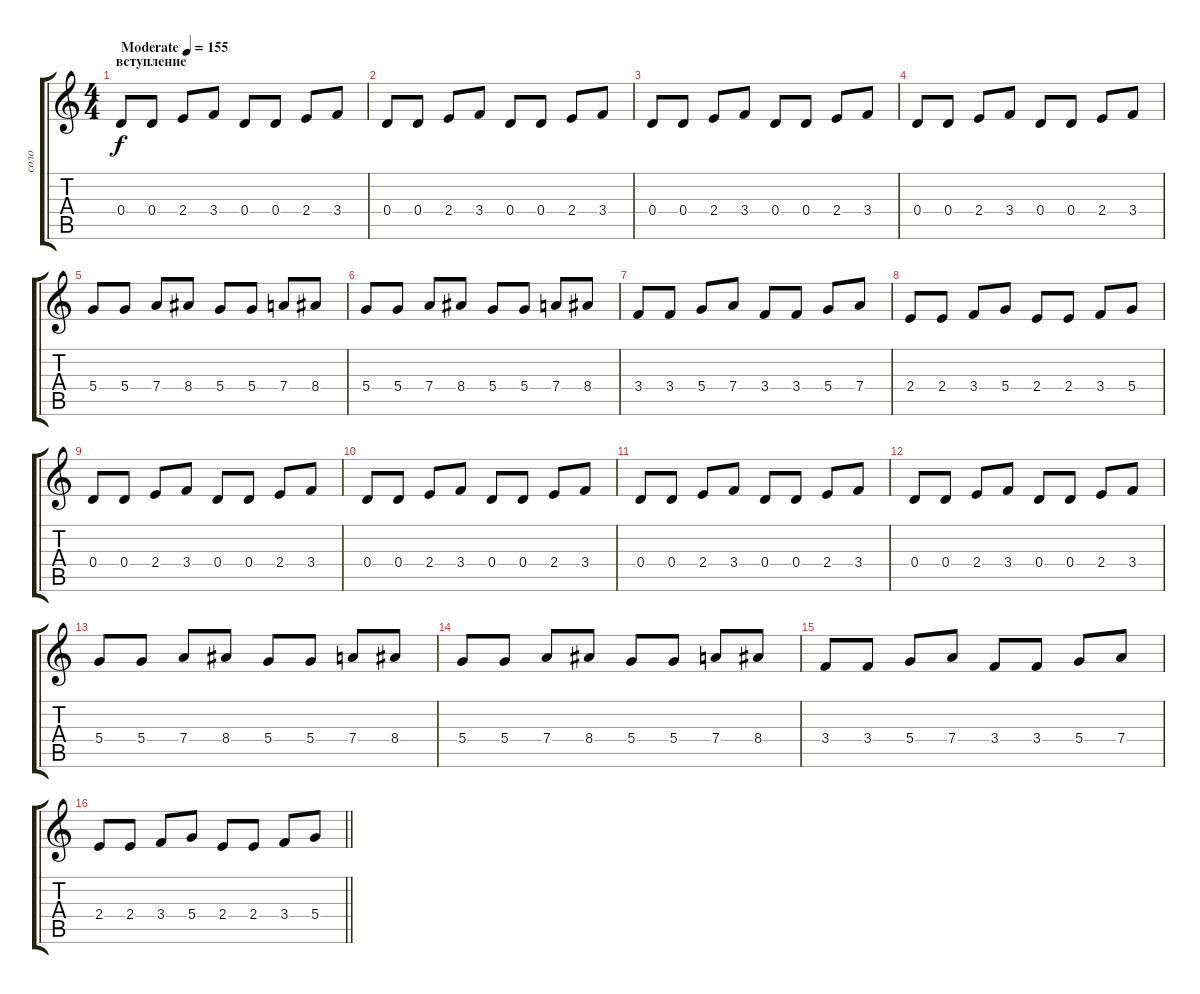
\track ("соло" "соло") {instrument overdrivenguitar}
\staff {score tabs}
\tuning (E4 B3 G3 D3 A2 E2) {hide}
\ts (4 4)
\section ("" "вступление")
\tempo (155 "Moderate")
\clef g2
\ks c
0.4.8{dy f instrument overdrivenguitar} 0.4.8 2.4.8 3.4.8 0.4.8 0.4.8 2.4.8 3.4.8 |
0.4.8 0.4.8 2.4.8 3.4.8 0.4.8 0.4.8 2.4.8 3.4.8 |
0.4.8 0.4.8 2.4.8 3.4.8 0.4.8 0.4.8 2.4.8 3.4.8 |
0.4.8 0.4.8 2.4.8 3.4.8 0.4.8 0.4.8 2.4.8 3.4.8 |
5.4.8 5.4.8 7.4.8 8.4.8 5.4.8 5.4.8 7.4.8 8.4.8 |
5.4.8 5.4.8 7.4.8 8.4.8 5.4.8 5.4.8 7.4.8 8.4.8 |
3.4.8 3.4.8 5.4.8 7.4.8 3.4.8 3.4.8 5.4.8 7.4.8 |
2.4.8 2.4.8 3.4.8 5.4.8 2.4.8 2.4.8 3.4.8 5.4.8 |
0.4.8 0.4.8 2.4.8 3.4.8 0.4.8 0.4.8 2.4.8 3.4.8 |
0.4.8 0.4.8 2.4.8 3.4.8 0.4.8 0.4.8 2.4.8 3.4.8 |
0.4.8 0.4.8 2.4.8 3.4.8 0.4.8 0.4.8 2.4.8 3.4.8 |
0.4.8 0.4.8 2.4.8 3.4.8 0.4.8 0.4.8 2.4.8 3.4.8 |
5.4.8 5.4.8 7.4.8 8.4.8 5.4.8 5.4.8 7.4.8 8.4.8 |
5.4.8 5.4.8 7.4.8 8.4.8 5.4.8 5.4.8 7.4.8 8.4.8 |
3.4.8 3.4.8 5.4.8 7.4.8 3.4.8 3.4.8 5.4.8 7.4.8 |
\barLineRight lightlight
2.4.8 2.4.8 3.4.8 5.4.8 2.4.8 2.4.8 3.4.8 5.4.8
